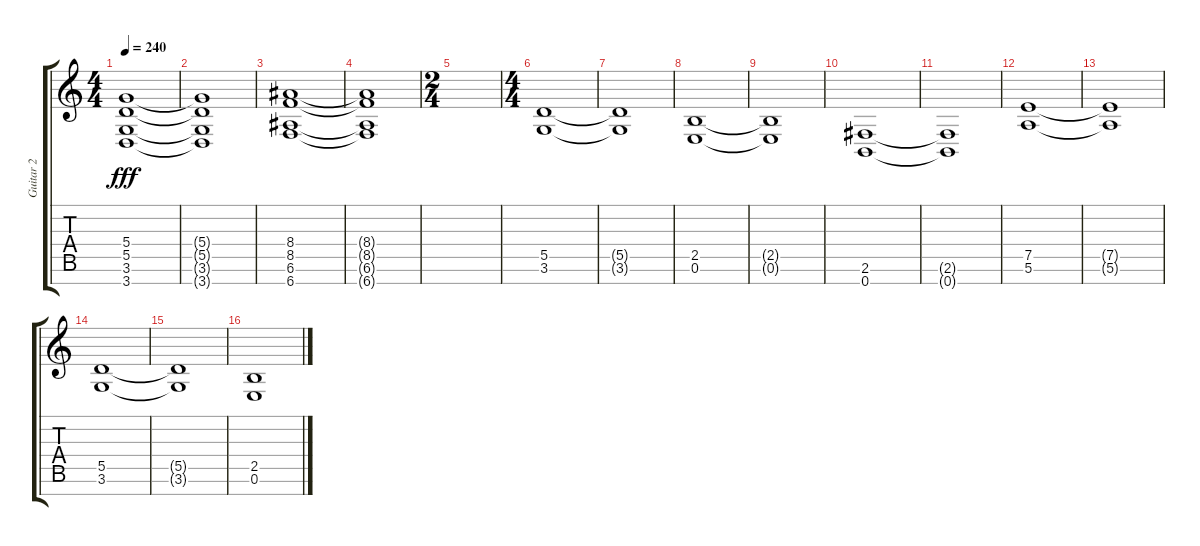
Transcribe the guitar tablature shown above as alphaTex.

\track ("Guitar 2" "Guitar 2") {instrument overdrivenguitar}
\staff {score tabs}
\tuning (E4 B3 G3 D3 A2 E2 B1) {hide}
\ts (4 4)
\tempo 240
\clef g2
\ks c
(5.4 5.5 3.6 3.7).1{dy fff} |
(5.4{t} 5.5{t} 3.6{t} 3.7{t}).1 |
(8.4 8.5 6.6 6.7).1 |
(8.4{t} 8.5{t} 6.6{t} 6.7{t}).1 |
\ts (2 4)
|
\ts (4 4)
(5.5 3.6).1 |
(5.5{t} 3.6{t}).1 |
(2.5 0.6).1 |
(2.5{t} 0.6{t}).1 |
(2.6 0.7).1 |
(2.6{t} 0.7{t}).1 |
(7.5 5.6).1 |
(7.5{t} 5.6{t}).1 |
(5.5 3.6).1 |
(5.5{t} 3.6{t}).1 |
(2.5 0.6).1
